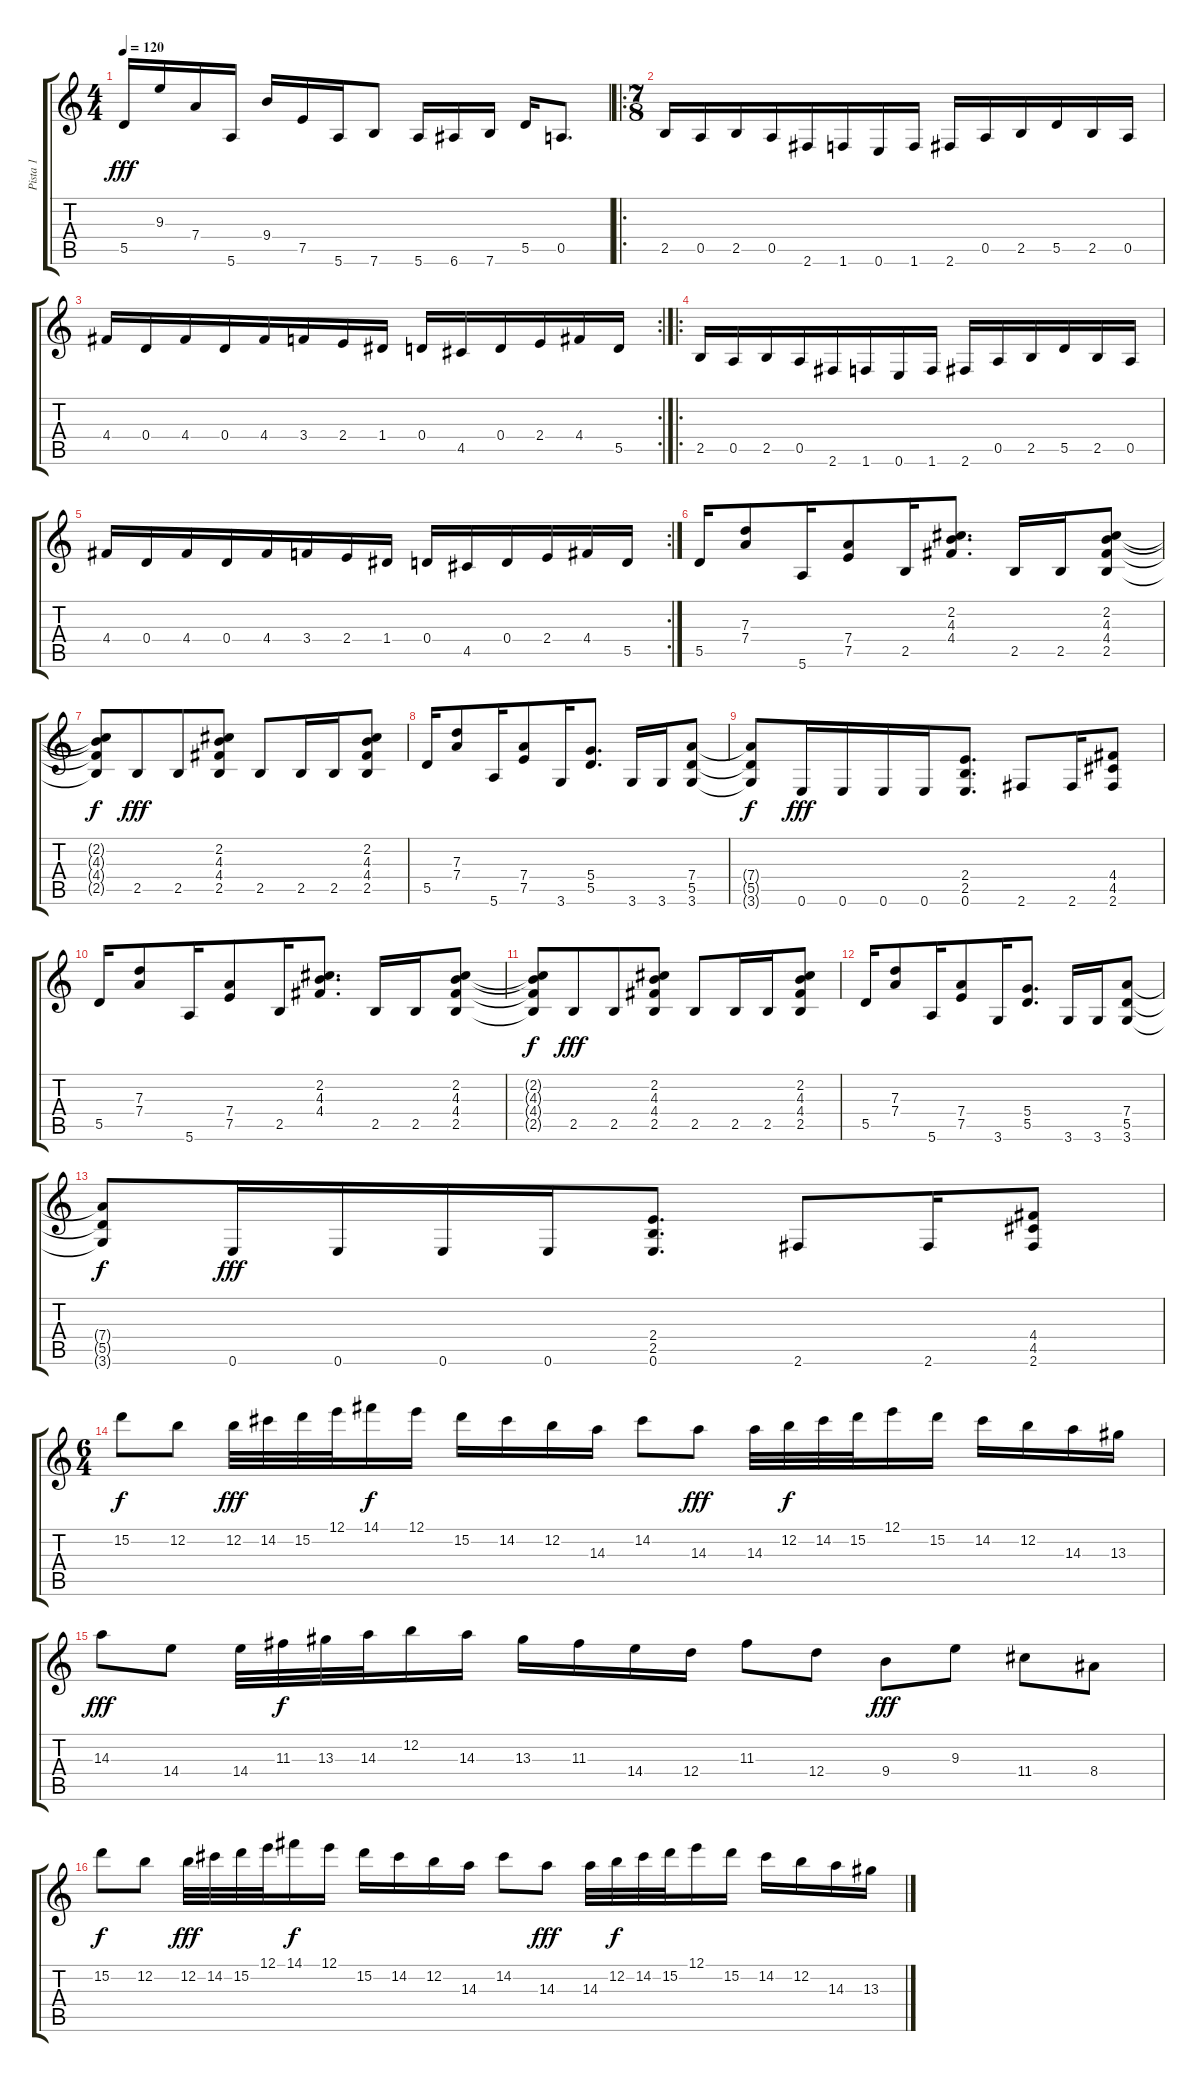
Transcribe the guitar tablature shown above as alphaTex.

\track ("Pista 1" "Pista 1") {instrument distortionguitar}
\staff {score tabs}
\tuning (E4 B3 G3 D3 A2 E2) {hide}
\ts (4 4)
\tempo 120
\clef g2
\ks c
5.5.16{dy fff} 9.3.16 7.4.16 5.6.16 9.4.16 7.5.16 5.6.16 7.6.8 5.6.16 6.6.16 7.6.16 5.5.16 0.5.8{d} |
\ro
\ts (7 8)
2.5.16{volume 10} 0.5.16 2.5.16 0.5.16 2.6.16 1.6.16 0.6.16 1.6.16 2.6.16 0.5.16 2.5.16 5.5.16 2.5.16 0.5.16 |
\rc 2
4.4.16 0.4.16 4.4.16 0.4.16 4.4.16 3.4.16 2.4.16 1.4.16 0.4.16 4.5.16 0.4.16 2.4.16 4.4.16 5.5.16 |
\ro
2.5.16 0.5.16 2.5.16 0.5.16 2.6.16 1.6.16 0.6.16 1.6.16 2.6.16 0.5.16 2.5.16 5.5.16 2.5.16 0.5.16 |
\rc 2
4.4.16 0.4.16 4.4.16 0.4.16 4.4.16 3.4.16 2.4.16 1.4.16 0.4.16 4.5.16 0.4.16 2.4.16 4.4.16 5.5.16 |
5.5.16 (7.3 7.4).8 5.6.16 (7.4 7.5).8 2.5.16 (2.2 4.3 4.4).8{d} 2.5.16 2.5.16 (2.2 4.3 4.4 2.5).8 |
(2.2{t} 4.3{t} 4.4{t} 2.5{t}).8{dy f} 2.5.8{dy fff} 2.5.8 (2.2 4.3 4.4 2.5).8 2.5.8 2.5.16 2.5.16 (2.2 4.3 4.4 2.5).8 |
5.5.16 (7.3 7.4).8 5.6.16 (7.4 7.5).8 3.6.16 (5.4 5.5).8{d} 3.6.16 3.6.16 (7.4 5.5 3.6).8 |
(7.4{t} 5.5{t} 3.6{t}).8{dy f} 0.6.16{dy fff} 0.6.16 0.6.16 0.6.16 (2.4 2.5 0.6).8{d} 2.6.8 2.6.16 (4.4 4.5 2.6).8 |
5.5.16 (7.3 7.4).8 5.6.16 (7.4 7.5).8 2.5.16 (2.2 4.3 4.4).8{d} 2.5.16 2.5.16 (2.2 4.3 4.4 2.5).8 |
(2.2{t} 4.3{t} 4.4{t} 2.5{t}).8{dy f} 2.5.8{dy fff} 2.5.8 (2.2 4.3 4.4 2.5).8 2.5.8 2.5.16 2.5.16 (2.2 4.3 4.4 2.5).8 |
5.5.16 (7.3 7.4).8 5.6.16 (7.4 7.5).8 3.6.16 (5.4 5.5).8{d} 3.6.16 3.6.16 (7.4 5.5 3.6).8 |
(7.4{t} 5.5{t} 3.6{t}).8{dy f} 0.6.16{dy fff} 0.6.16 0.6.16 0.6.16 (2.4 2.5 0.6).8{d} 2.6.8 2.6.16 (4.4 4.5 2.6).8 |
\ts (6 4)
15.2.8{dy f volume 12} 12.2.8 12.2.32{dy fff} 14.2.32 15.2.32 12.1.32 14.1.16{dy f} 12.1.16 15.2.16 14.2.16 12.2.16 14.3.16 14.2.8 14.3.8{dy fff} 14.3.32 12.2.32{dy f} 14.2.32 15.2.32 12.1.16 15.2.16 14.2.16 12.2.16 14.3.16 13.3.16 |
14.3.8{dy fff} 14.4.8 14.4.32 11.3.32{dy f} 13.3.32 14.3.32 12.2.16 14.3.16 13.3.16 11.3.16 14.4.16 12.4.16 11.3.8 12.4.8 9.4.8{dy fff} 9.3.8 11.4.8 8.4.8 |
15.2.8{dy f} 12.2.8 12.2.32{dy fff} 14.2.32 15.2.32 12.1.32 14.1.16{dy f} 12.1.16 15.2.16 14.2.16 12.2.16 14.3.16 14.2.8 14.3.8{dy fff} 14.3.32 12.2.32{dy f} 14.2.32 15.2.32 12.1.16 15.2.16 14.2.16 12.2.16 14.3.16 13.3.16
